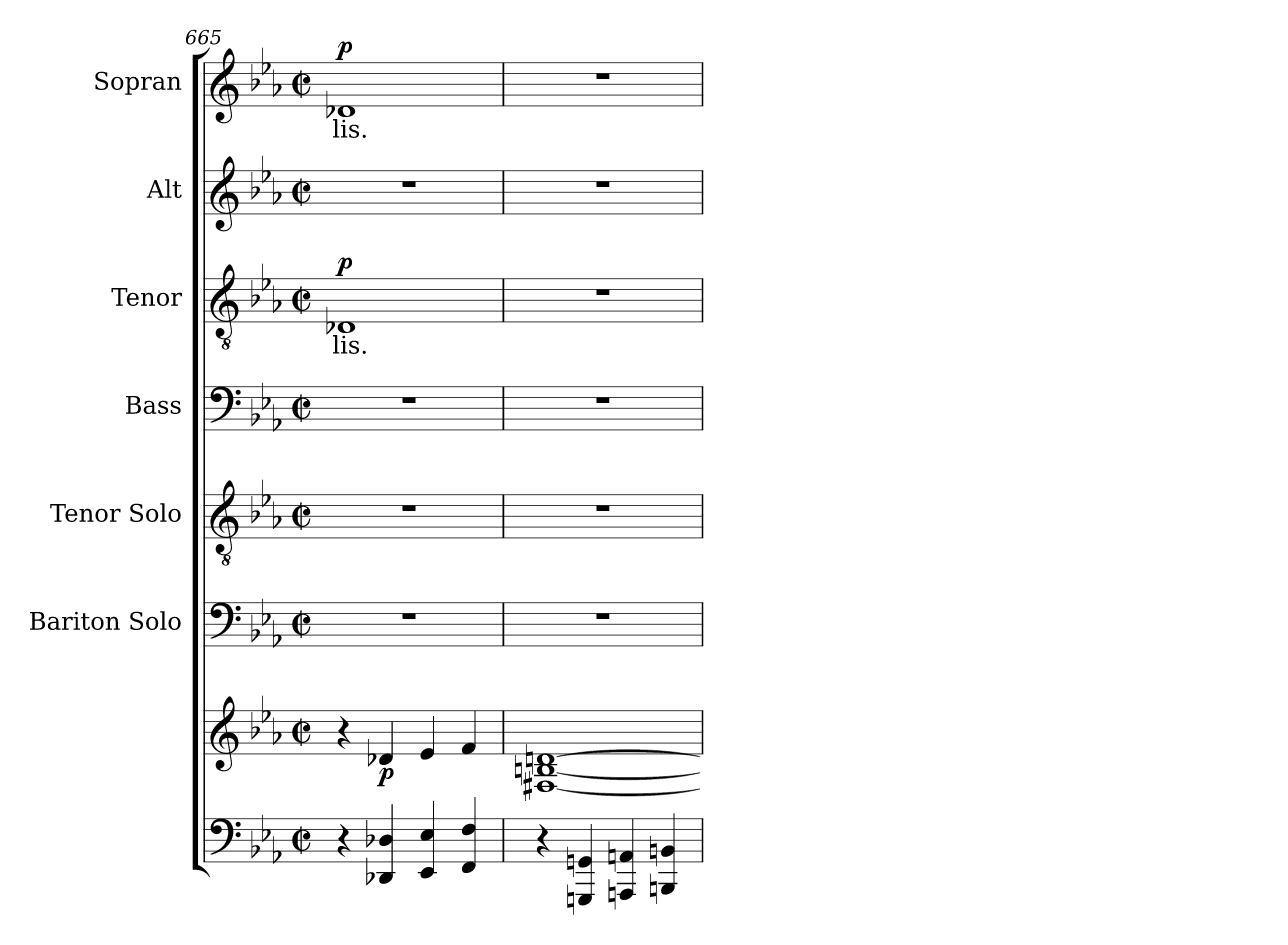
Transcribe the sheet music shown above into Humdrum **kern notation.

**kern	**kern	**dynam	**kern	**kern	**kern	**kern	**text	**dynam	**kern	**kern	**text	**dynam
*part7	*part7	*part7	*part6	*part5	*part4	*part3	*part3	*part3	*part2	*part1	*part1	*part1
*staff8	*staff7	*staff7/8	*staff6	*staff5	*staff4	*staff3	*staff3	*staff3	*staff2	*staff1	*staff1	*staff1
*	*	*	*I"Bariton Solo	*I"Tenor Solo	*I"Bass	*I"Tenor	*	*	*I"Alt	*I"Sopran	*	*
*	*	*	*	*	*I'B.	*I'T.	*	*	*I'A.	*I'S.	*	*
*clefF4	*clefG2	*	*clefF4	*clefGv2	*clefF4	*clefGv2	*	*	*clefG2	*clefG2	*	*
*k[b-e-a-]	*k[b-e-a-]	*	*k[b-e-a-]	*k[b-e-a-]	*k[b-e-a-]	*k[b-e-a-]	*	*	*k[b-e-a-]	*k[b-e-a-]	*	*
*E-:	*E-:	*	*E-:	*E-:	*E-:	*E-:	*	*	*E-:	*E-:	*	*
*M2/2	*M2/2	*	*M2/2	*M2/2	*M2/2	*M2/2	*	*	*M2/2	*M2/2	*	*
*met(c|)	*met(c|)	*	*met(c|)	*met(c|)	*met(c|)	*met(c|)	*	*	*met(c|)	*met(c|)	*	*
=665	=665	=665	=665	=665	=665	=665	=665	=665	=665	=665	=665	=665
!	!	!	!	!	!	!	!LO:LY:b	!LO:DY:a	!	!	!LO:LY:b	!LO:DY:a
4r	4r	.	1r	1r	1r	1D-X	-lis.	p	1r	1d-X	-lis.	p
!	!	!LO:DY:b	!	!	!	!	!	!	!	!	!	!
4DD-X/ 4D-X/	4d-X/	p	.	.	.	.	.	.	.	.	.	.
4EE-/ 4E-/	4e-/	.	.	.	.	.	.	.	.	.	.	.
4FF/ 4F/	4f/	.	.	.	.	.	.	.	.	.	.	.
=666	=666	=666	=666	=666	=666	=666	=666	=666	=666	=666	=666	=666
4r	[1F#X [1Bn [1dn	.	1r	1r	1r	1r	.	.	1r	1r	.	.
4GGGn/ 4GGn/	.	.	.	.	.	.	.	.	.	.	.	.
4AAAn/ 4AAn/	.	.	.	.	.	.	.	.	.	.	.	.
4BBBn/ 4BBn/	.	.	.	.	.	.	.	.	.	.	.	.
=	=	=	=	=	=	=	=	=	=	=	=	=
*-	*-	*-	*-	*-	*-	*-	*-	*-	*-	*-	*-	*-
